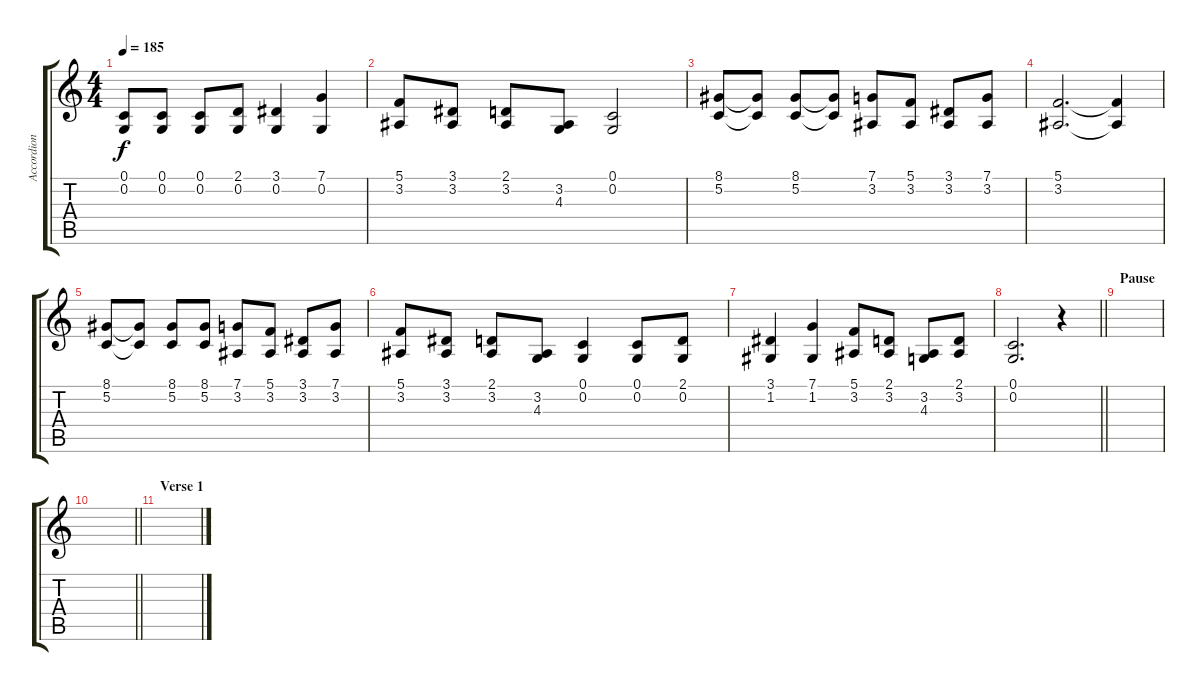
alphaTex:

\track ("Accordion" "Accordion") {instrument accordion}
\staff {score tabs}
\tuning (C4 G3 Eb3 Bb2 F2 C2) {hide}
\ts (4 4)
\tempo 185
\clef g2
\ks c
(0.1 0.2).8{dy f} (0.1 0.2).8 (0.1 0.2).8 (2.1 0.2).8 (3.1 0.2).4 (7.1 0.2).4 |
(5.1 3.2).8 (3.1 3.2).8 (2.1 3.2).8 (3.2 4.3).8 (0.1 0.2).2 |
(8.1 5.2).8 (8.1{t} 5.2{t}).8 (8.1 5.2).8 (8.1{t} 5.2{t}).8 (7.1 3.2).8 (5.1 3.2).8 (3.1 3.2).8 (7.1 3.2).8 |
(5.1 3.2).2{d} (5.1{t} 3.2{t}).4 |
(8.1 5.2).8 (8.1{t} 5.2{t}).8 (8.1 5.2).8 (8.1 5.2).8 (7.1 3.2).8 (5.1 3.2).8 (3.1 3.2).8 (7.1 3.2).8 |
(5.1 3.2).8 (3.1 3.2).8 (2.1 3.2).8 (3.2 4.3).8 (0.1 0.2).4 (0.1 0.2).8 (2.1 0.2).8 |
(3.1 1.2).4 (7.1 1.2).4 (5.1 3.2).8 (2.1 3.2).8 (3.2 4.3).8 (2.1 3.2).8 |
\barLineRight lightlight
(0.1 0.2).2{d} r.4 |
\section ("" "Pause")
|
\barLineRight lightlight
|
\section ("" "Verse 1")
